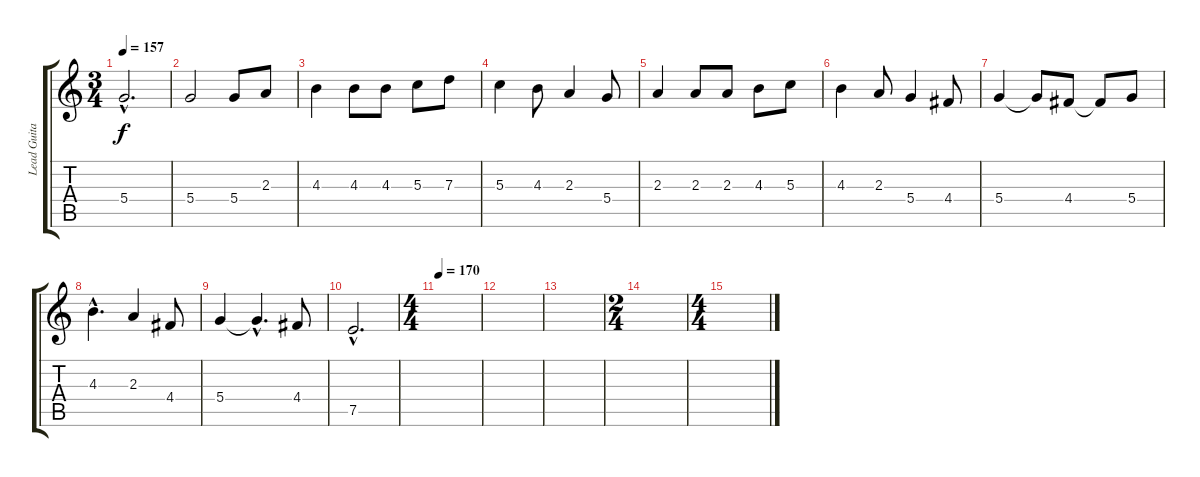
\track ("Lead Guitar 1" "Lead Guita") {instrument overdrivenguitar}
\staff {score tabs}
\tuning (E4 B3 G3 D3 A2 E2) {hide}
\ts (3 4)
\tempo 157
\clef g2
\ks c
5.4{hac}.2{d dy f} |
5.4.2 5.4.8 2.3.8 |
4.3.4 4.3.8 4.3.8 5.3.8 7.3.8 |
5.3.4 4.3.8 2.3.4 5.4.8 |
2.3.4 2.3.8 2.3.8 4.3.8 5.3.8 |
4.3.4 2.3.8 5.4.4 4.4.8 |
5.4.4 5.4{t}.8 4.4.8 4.4{t}.8 5.4.8 |
4.3{hac}.4{d} 2.3.4 4.4.8 |
5.4.4 5.4{hac t}.4{d} 4.4.8 |
7.5{hac}.2{d} |
\ts (4 4)
\tempo 170
|
|
|
\ts (2 4)
|
\ts (4 4)
